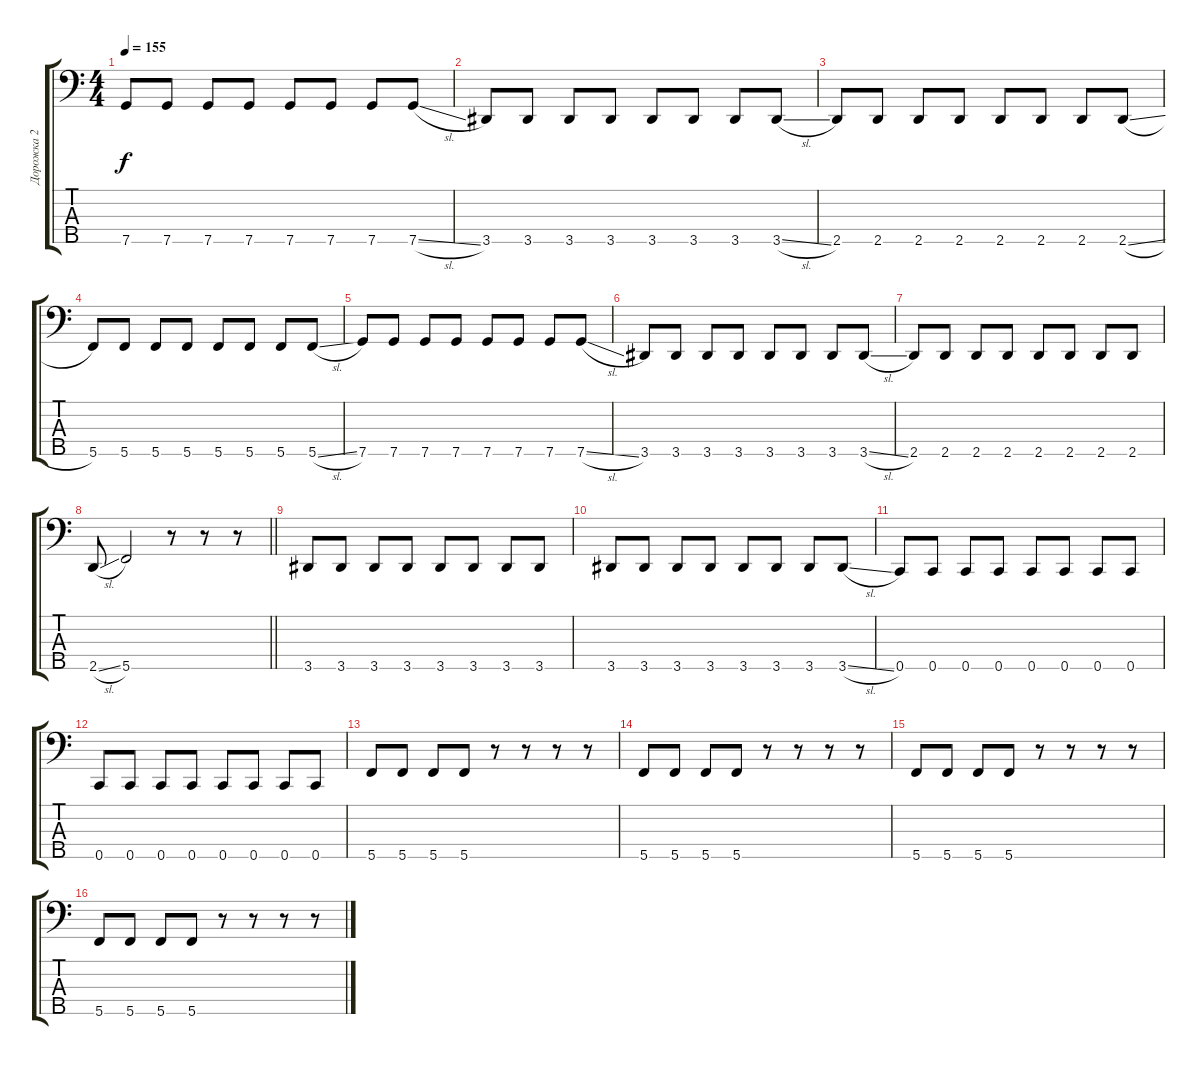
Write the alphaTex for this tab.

\track ("Дорожка 2" "Дорожка 2") {instrument electricbassfinger}
\staff {score tabs}
\tuning (F2 C2 G1 D1 C1) {hide}
\ts (4 4)
\tempo 155
\clef f4
\ks c
7.5.8{dy f} 7.5.8 7.5.8 7.5.8 7.5.8 7.5.8 7.5.8 7.5{sl}.8 |
3.5.8 3.5.8 3.5.8 3.5.8 3.5.8 3.5.8 3.5.8 3.5{sl}.8 |
2.5.8 2.5.8 2.5.8 2.5.8 2.5.8 2.5.8 2.5.8 2.5{sl}.8 |
5.5.8 5.5.8 5.5.8 5.5.8 5.5.8 5.5.8 5.5.8 5.5{sl}.8 |
7.5.8 7.5.8 7.5.8 7.5.8 7.5.8 7.5.8 7.5.8 7.5{sl}.8 |
3.5.8 3.5.8 3.5.8 3.5.8 3.5.8 3.5.8 3.5.8 3.5{sl}.8 |
2.5.8 2.5.8 2.5.8 2.5.8 2.5.8 2.5.8 2.5.8 2.5.8 |
\barLineRight lightlight
2.5{sl}.8 5.5.2 r.8 r.8 r.8 |
3.5.8 3.5.8 3.5.8 3.5.8 3.5.8 3.5.8 3.5.8 3.5.8 |
3.5.8 3.5.8 3.5.8 3.5.8 3.5.8 3.5.8 3.5.8 3.5{sl}.8 |
0.5.8 0.5.8 0.5.8 0.5.8 0.5.8 0.5.8 0.5.8 0.5.8 |
0.5.8 0.5.8 0.5.8 0.5.8 0.5.8 0.5.8 0.5.8 0.5.8 |
5.5.8 5.5.8 5.5.8 5.5.8 r.8 r.8 r.8 r.8 |
5.5.8 5.5.8 5.5.8 5.5.8 r.8 r.8 r.8 r.8 |
5.5.8 5.5.8 5.5.8 5.5.8 r.8 r.8 r.8 r.8 |
5.5.8 5.5.8 5.5.8 5.5.8 r.8 r.8 r.8 r.8
